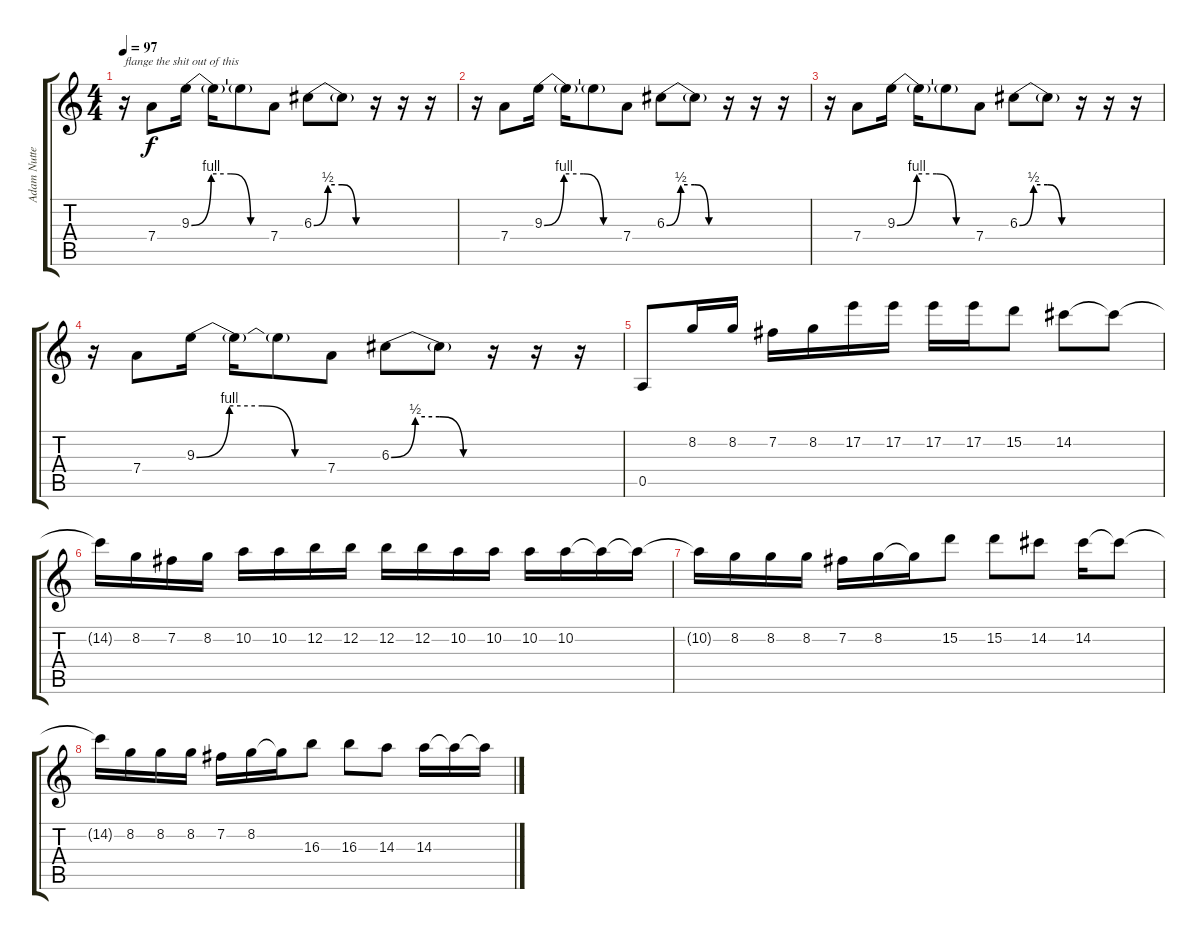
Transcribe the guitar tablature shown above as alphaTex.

\track ("Adam Nutter" "Adam Nutte") {instrument distortionguitar}
\staff {score tabs}
\tuning (E4 B3 G3 D3 A2 E2) {hide}
\ts (4 4)
\tempo 97
\clef g2
\ks c
r.16{txt "flange the shit out of this" dy f} 7.4.8 9.3{be (custom 0 0 15 4 30 4 45 0 60 0)}.16 9.3{t}.16 9.3{t}.8 7.4.8 6.3{be (custom 0 0 15 2 30 2 45 0 60 0)}.8 6.3{t}.8 r.16 r.16 r.16 |
r.16 7.4.8 9.3{be (custom 0 0 15 4 30 4 45 0 60 0)}.16 9.3{t}.16 9.3{t}.8 7.4.8 6.3{be (custom 0 0 15 2 30 2 45 0 60 0)}.8 6.3{t}.8 r.16 r.16 r.16 |
r.16 7.4.8 9.3{be (custom 0 0 15 4 30 4 45 0 60 0)}.16 9.3{t}.16 9.3{t}.8 7.4.8 6.3{be (custom 0 0 15 2 30 2 45 0 60 0)}.8 6.3{t}.8 r.16 r.16 r.16 |
r.16 7.4.8 9.3{be (custom 0 0 15 4 30 4 45 0 60 0)}.16 9.3{t}.16 9.3{t}.8 7.4.8 6.3{be (custom 0 0 15 2 30 2 45 0 60 0)}.8 6.3{t}.8 r.16 r.16 r.16 |
0.5.8 8.2.16 8.2.16 7.2.16 8.2.16 17.2.16 17.2.16 17.2.16 17.2.16 15.2.8 14.2.8 14.2{t}.8 |
14.2{t}.16 8.2.16 7.2.16 8.2.16 10.2.16 10.2.16 12.2.16 12.2.16 12.2.16 12.2.16 10.2.16 10.2.16 10.2.16 10.2.16 10.2{t}.16 10.2{t}.16 |
10.2{t}.16 8.2.16 8.2.16 8.2.16 7.2.16 8.2.16 8.2{t}.16 15.2.8 15.2.8 14.2.8 14.2.16 14.2{t}.8 |
14.2{t}.16 8.2.16 8.2.16 8.2.16 7.2.16 8.2.16 8.2{t}.16 16.3.8 16.3.8 14.3.8 14.3.16 14.3{t}.16 14.3{t}.16
